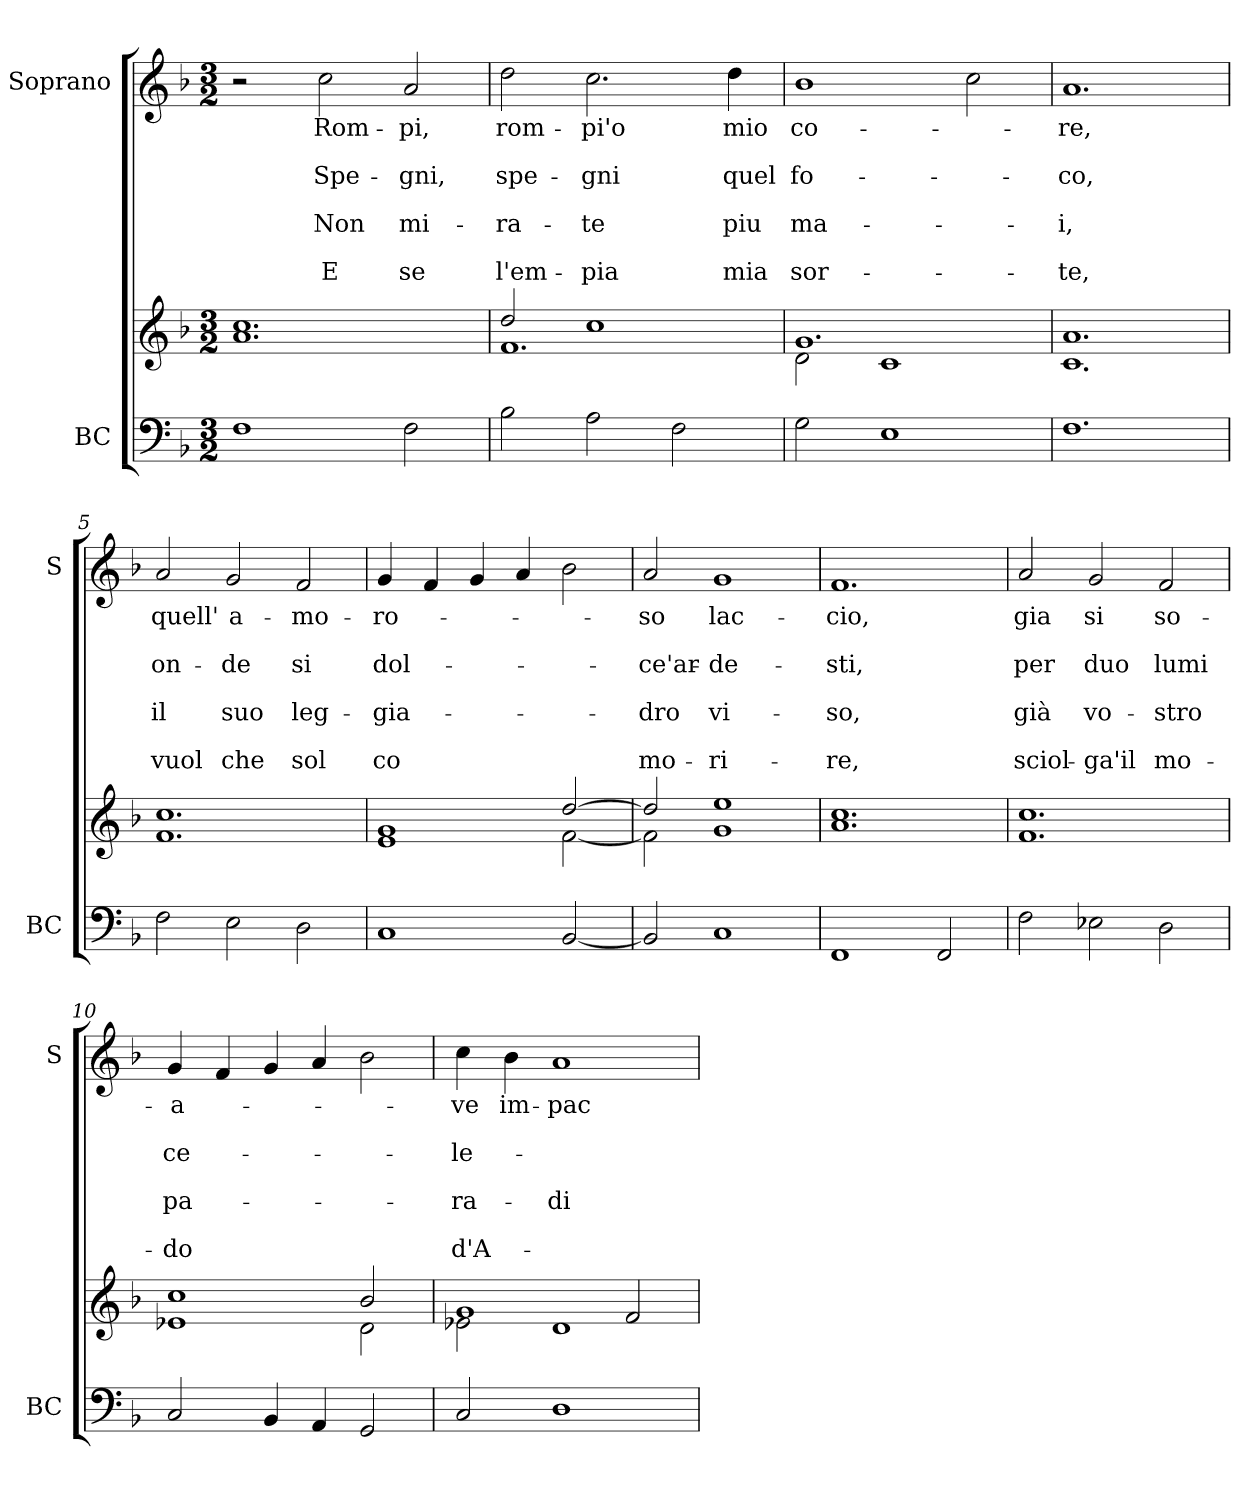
**kern	**kern	**kern	**text	**text	**text	**text	**text	**text	**text
*part2	*part2	*part1	*part1	*part1	*part1	*part1	*part1	*part1	*part1
*staff3	*staff2	*staff1	*staff1	*staff1	*staff1	*staff1	*staff1	*staff1	*staff1
*I"BC	*	*I"Soprano	*	*	*	*	*	*	*
*I'BC	*	*I'S	*	*	*	*	*	*	*
*clefF4	*clefG2	*clefG2	*	*	*	*	*	*	*
*k[b-]	*k[b-]	*k[b-]	*	*	*	*	*	*	*
*F:	*F:	*F:	*	*	*	*	*	*	*
*M3/2	*M3/2	*M3/2	*	*	*	*	*	*	*
=1	=1	=1	=1	=1	=1	=1	=1	=1	=1
*	*^	*	*	*	*	*	*	*	*
1F	1.cc	1.a	2r	.	.	.	.	.	.	.
!	!	!	!	!LO:LY:b	!	!LO:LY:b	!	!LO:LY:b	!	!LO:LY:b
.	.	.	2cc\	Rom-	.	Spe-	.	Non	.	E
!	!	!	!	!LO:LY:b	!	!LO:LY:b	!	!LO:LY:b	!	!LO:LY:b
2F\	.	.	2a/	-pi,	.	-gni,	.	mi-	.	se
=2	=2	=2	=2	=2	=2	=2	=2	=2	=2	=2
!	!	!	!	!LO:LY:b	!	!LO:LY:b	!	!LO:LY:b	!	!LO:LY:b
2B-\	2dd/	1.f	2dd\	rom-	.	spe-	.	-ra-	.	l'em-
!	!	!	!	!LO:LY:b	!	!LO:LY:b	!	!LO:LY:b	!	!LO:LY:b
2A\	1cc	.	2.cc\	-pi'o	.	-gni	.	-te	.	-pia
2F\	.	.	.	.	.	.	.	.	.	.
!	!	!	!	!LO:LY:b	!	!LO:LY:b	!	!LO:LY:b	!	!LO:LY:b
.	.	.	4dd\	mio	.	quel	.	piu	.	mia
=3	=3	=3	=3	=3	=3	=3	=3	=3	=3	=3
!	!	!	!	!LO:LY:b	!	!LO:LY:b	!	!LO:LY:b	!	!LO:LY:b
2G\	1.g	2d\	1b-	co-	.	fo-	.	ma-	.	sor-
1E	.	1c	.	.	.	.	.	.	.	.
.	.	.	2cc\	.	.	.	.	.	.	.
=4	=4	=4	=4	=4	=4	=4	=4	=4	=4	=4
!	!	!	!	!LO:LY:b	!	!LO:LY:b	!	!LO:LY:b	!	!LO:LY:b
1.F	1.a	1.c	1.a	-re,	.	-co,	.	-i,	.	-te,
=5	=5	=5	=5	=5	=5	=5	=5	=5	=5	=5
!	!	!	!	!LO:LY:b	!	!LO:LY:b	!	!LO:LY:b	!	!LO:LY:b
2F\	1.cc	1.f	2a/	quell'	.	on-	.	il	.	vuol
!	!	!	!	!LO:LY:b	!	!LO:LY:b	!	!LO:LY:b	!	!LO:LY:b
2E\	.	.	2g/	a-	.	-de	.	suo	.	che
!	!	!	!	!LO:LY:b	!	!LO:LY:b	!	!LO:LY:b	!	!LO:LY:b
2D\	.	.	2f/	-mo-	.	si	.	leg-	.	sol
!!LO:LB:g=z
=6	=6	=6	=6	=6	=6	=6	=6	=6	=6	=6
!	!	!	!	!LO:LY:b	!	!LO:LY:b	!	!LO:LY:b	!	!LO:LY:b
1C	1g	1e	4g/	-ro-	.	dol-	.	-gia-	.	co
.	.	.	4f/	.	.	.	.	.	.	.
.	.	.	4g/	.	.	.	.	.	.	.
.	.	.	4a/	.	.	.	.	.	.	.
[2BB-/	[>2dd/	[<2f\	2b-\	.	.	.	.	.	.	.
=7	=7	=7	=7	=7	=7	=7	=7	=7	=7	=7
!	!	!	!	!LO:LY:b	!	!LO:LY:b	!	!LO:LY:b	!	!LO:LY:b
2BB-/]	2dd/]	2f\]	2a/	-so	.	-ce'ar-	.	-dro	.	mo-
!	!	!	!	!LO:LY:b	!	!LO:LY:b	!	!LO:LY:b	!	!LO:LY:b
1C	1ee	1g	1g	lac-	.	-de-	.	vi-	.	-ri-
=8	=8	=8	=8	=8	=8	=8	=8	=8	=8	=8
!	!	!	!	!LO:LY:b	!	!LO:LY:b	!	!LO:LY:b	!	!LO:LY:b
1FF	1.cc	1.a	1.f	-cio,	.	-sti,	.	-so,	.	-re,
2FF/	.	.	.	.	.	.	.	.	.	.
=9	=9	=9	=9	=9	=9	=9	=9	=9	=9	=9
!	!	!	!	!LO:LY:b	!	!LO:LY:b	!	!LO:LY:b	!	!LO:LY:b
2F\	1.cc	1.f	2a/	gia	.	per	.	già	.	sciol-
!	!	!	!	!LO:LY:b	!	!LO:LY:b	!	!LO:LY:b	!	!LO:LY:b
2E-X\	.	.	2g/	si	.	duo	.	vo-	.	-ga'il
!	!	!	!	!LO:LY:b	!	!LO:LY:b	!	!LO:LY:b	!	!LO:LY:b
2D\	.	.	2f/	so-	.	lumi	.	-stro	.	mo-
=10	=10	=10	=10	=10	=10	=10	=10	=10	=10	=10
!	!	!	!	!LO:LY:b	!	!LO:LY:b	!	!LO:LY:b	!	!LO:LY:b
2C/	1cc	1e-X	4g/	-a-	.	ce-	.	pa-	.	-do
.	.	.	4f/	.	.	.	.	.	.	.
4BB-/	.	.	4g/	.	.	.	.	.	.	.
4AA/	.	.	4a/	.	.	.	.	.	.	.
2GG/	2b-/	2d\	2b-\	.	.	.	.	.	.	.
=11	=11	=11	=11	=11	=11	=11	=11	=11	=11	=11
!	!	!	!	!LO:LY:b	!	!LO:LY:b	!	!LO:LY:b	!	!LO:LY:b
2C/	1g	2e-X\	4cc\	-ve	.	-le-	.	-ra-	.	d'A-
!	!	!	!	!LO:LY:b	!	!	!	!	!	!
.	.	.	4b-\	im-	.	.	.	.	.	.
!	!	!	!	!LO:LY:b	!	!	!	!LO:LY:b	!	!
1D	.	1d	1a	-pac-	.	.	.	-di-	.	.
.	2f/	.	.	.	.	.	.	.	.	.
*	*v	*v	*	*	*	*	*	*	*	*
=	=	=	=	=	=	=	=	=	=
*-	*-	*-	*-	*-	*-	*-	*-	*-	*-
